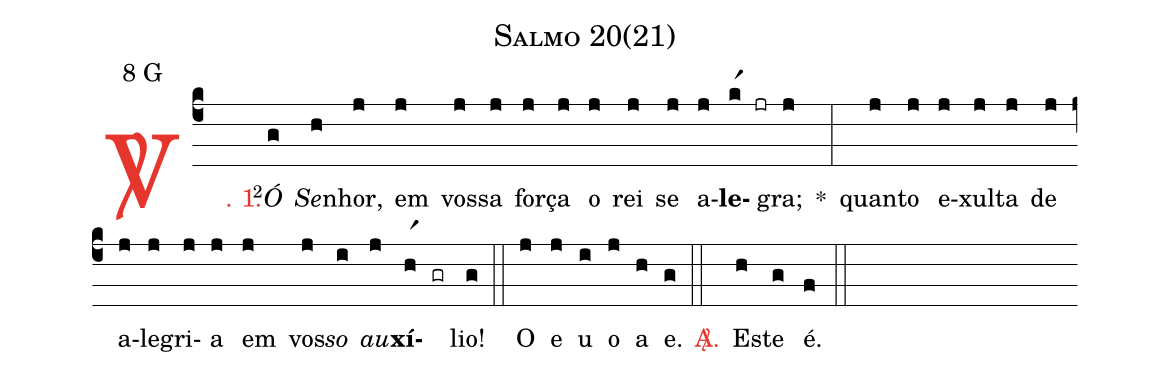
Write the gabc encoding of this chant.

name: Salmo 20(21);
mode: 8;
mode-differentia: G;
%%
(c4)

<c><sp>V/</sp>. 1.</c>() <v>\VSup{2}</v><i>Ó</i>(g) <i>Se</i>(h)nhor,(j) em(j) vos(j)sa(j) for(j)ça(j) o(j) rei(j) se(j) a(j)<b>le</b>(kr1 jr)gra;(j) *(:) quan(j)to(j) e(j)xul(j)ta(j) de(j) a(j)le(j)gri(j)a(j) em(j) vos(j)<i>so</i>(i) <i>au</i>(j)<b>xí</b>(hr1)(gr)lio!(g) (::)

<eu>O(j) e(j) u(i) o(j) a(h) e.</eu>(g) (::)

<nlba><c><sp>A/</sp>.</c>() Es</nlba>(h)te(g) é.(f) (::)
